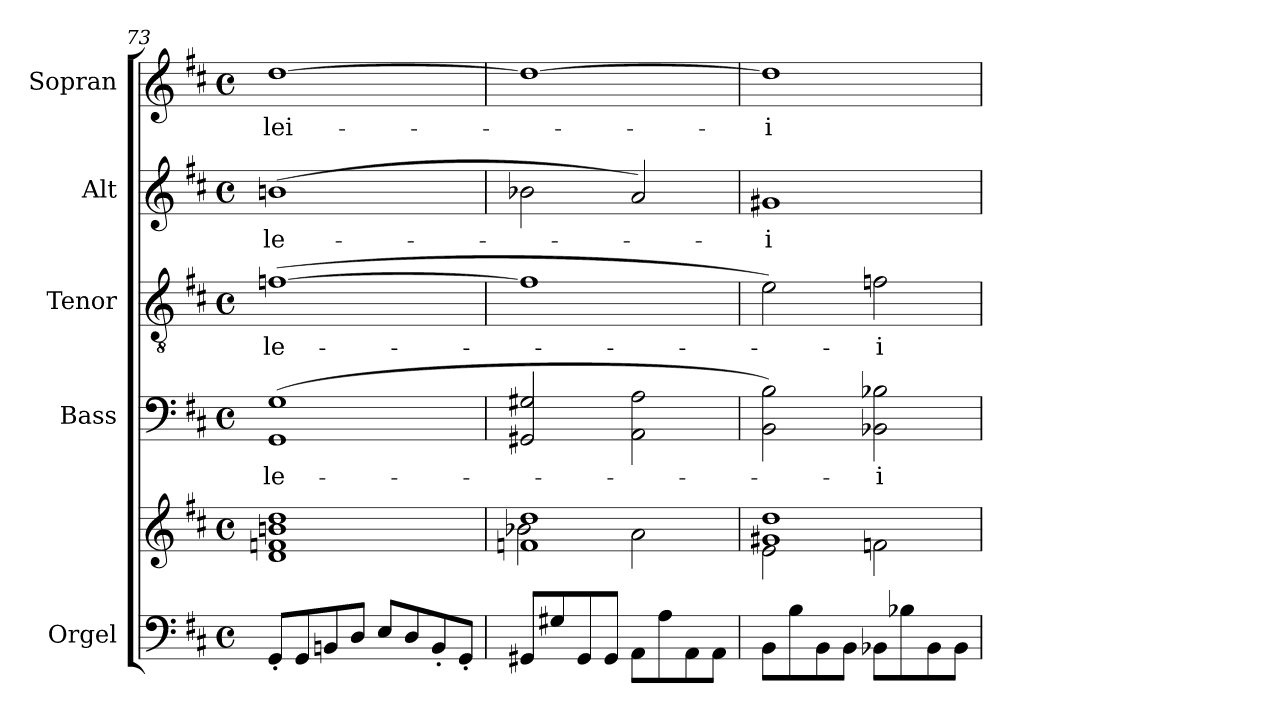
**kern	**kern	**kern	**text	**kern	**text	**kern	**text	**kern	**text
*part5	*part5	*part4	*part4	*part3	*part3	*part2	*part2	*part1	*part1
*staff6	*staff5	*staff4	*staff4	*staff3	*staff3	*staff2	*staff2	*staff1	*staff1
*I"Orgel	*	*I"Bass	*	*I"Tenor	*	*I"Alt	*	*I"Sopran	*
*I'Org.	*	*I'B	*	*I'T	*	*I'A	*	*I'S	*
*clefF4	*clefG2	*clefF4	*	*clefGv2	*	*clefG2	*	*clefG2	*
*k[f#c#]	*k[f#c#]	*k[f#c#]	*	*k[f#c#]	*	*k[f#c#]	*	*k[f#c#]	*
*D:	*D:	*D:	*	*D:	*	*D:	*	*D:	*
*M4/4	*M4/4	*M4/4	*	*M4/4	*	*M4/4	*	*M4/4	*
*met(c)	*met(c)	*met(c)	*	*met(c)	*	*met(c)	*	*met(c)	*
=73	=73	=73	=73	=73	=73	=73	=73	=73	=73
!	!	!	!LO:LY:b	!	!LO:LY:b	!	!LO:LY:b	!	!LO:LY:b
8GG'</L	1d 1fn 1bn 1dd	(>1GG 1G	-le-	(>[1fn	-le-	(>1bn	-le-	[1dd	-lei-
8GG/	.	.	.	.	.	.	.	.	.
8BBn/	.	.	.	.	.	.	.	.	.
8D/J	.	.	.	.	.	.	.	.	.
8E/L	.	.	.	.	.	.	.	.	.
8D/	.	.	.	.	.	.	.	.	.
8BB'</	.	.	.	.	.	.	.	.	.
8GG'</J	.	.	.	.	.	.	.	.	.
!!LO:PB:g=z
=74	=74	=74	=74	=74	=74	=74	=74	=74	=74
*	*^	*	*	*	*	*	*	*	*
8GG#X/L	1fn 1dd	2b-X\	2GG#X/ 2G#X/	.	1f]	.	2b-X\	.	1dd_	.
8G#X/	.	.	.	.	.	.	.	.	.	.
8GG#/	.	.	.	.	.	.	.	.	.	.
8GG#/J	.	.	.	.	.	.	.	.	.	.
8AA\L	.	2a\	2AA\ 2A\	.	.	.	2a/)	.	.	.
8A\	.	.	.	.	.	.	.	.	.	.
8AA\	.	.	.	.	.	.	.	.	.	.
8AA\J	.	.	.	.	.	.	.	.	.	.
=75	=75	=75	=75	=75	=75	=75	=75	=75	=75	=75
!	!	!	!	!	!	!	!	!LO:LY:b	!	!LO:LY:b
8BB\L	1g#X 1dd	2e\	2BB\ 2B\)	.	2e\)	.	1g#X	-i-	1dd]	-i-
8B\	.	.	.	.	.	.	.	.	.	.
8BB\	.	.	.	.	.	.	.	.	.	.
8BB\J	.	.	.	.	.	.	.	.	.	.
!	!	!	!	!LO:LY:b	!	!LO:LY:b	!	!	!	!
8BB-X\L	.	2fn\	2BB-X\ 2B-X\	-i-	2fn\	-i-	.	.	.	.
8B-X\	.	.	.	.	.	.	.	.	.	.
8BB-\	.	.	.	.	.	.	.	.	.	.
8BB-\J	.	.	.	.	.	.	.	.	.	.
*	*v	*v	*	*	*	*	*	*	*	*
=	=	=	=	=	=	=	=	=	=
*-	*-	*-	*-	*-	*-	*-	*-	*-	*-
